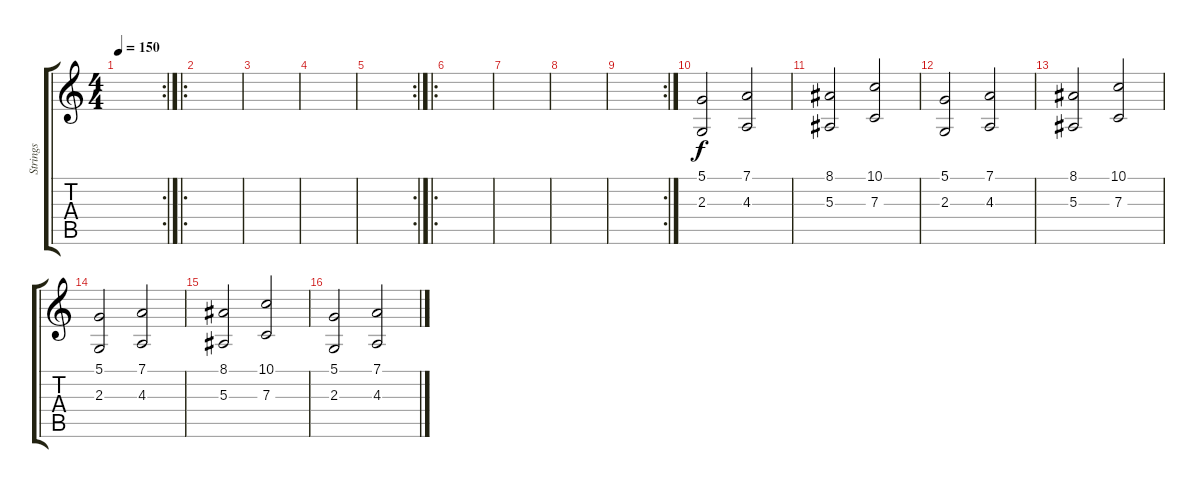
\track ("Strings" "Strings") {instrument stringensemble1}
\staff {score tabs}
\tuning (D4 A3 F3 C3 G2 D2) {hide}
\rc 2
\ts (4 4)
\tempo 150
\clef g2
\ks c
|
\ro
|
|
|
\rc 2
|
\ro
|
|
|
\rc 2
|
(5.1 2.3).2 (7.1 4.3).2 |
(8.1 5.3).2 (10.1 7.3).2 |
(5.1 2.3).2 (7.1 4.3).2 |
(8.1 5.3).2 (10.1 7.3).2 |
(5.1 2.3).2 (7.1 4.3).2 |
(8.1 5.3).2 (10.1 7.3).2 |
(5.1 2.3).2 (7.1 4.3).2
